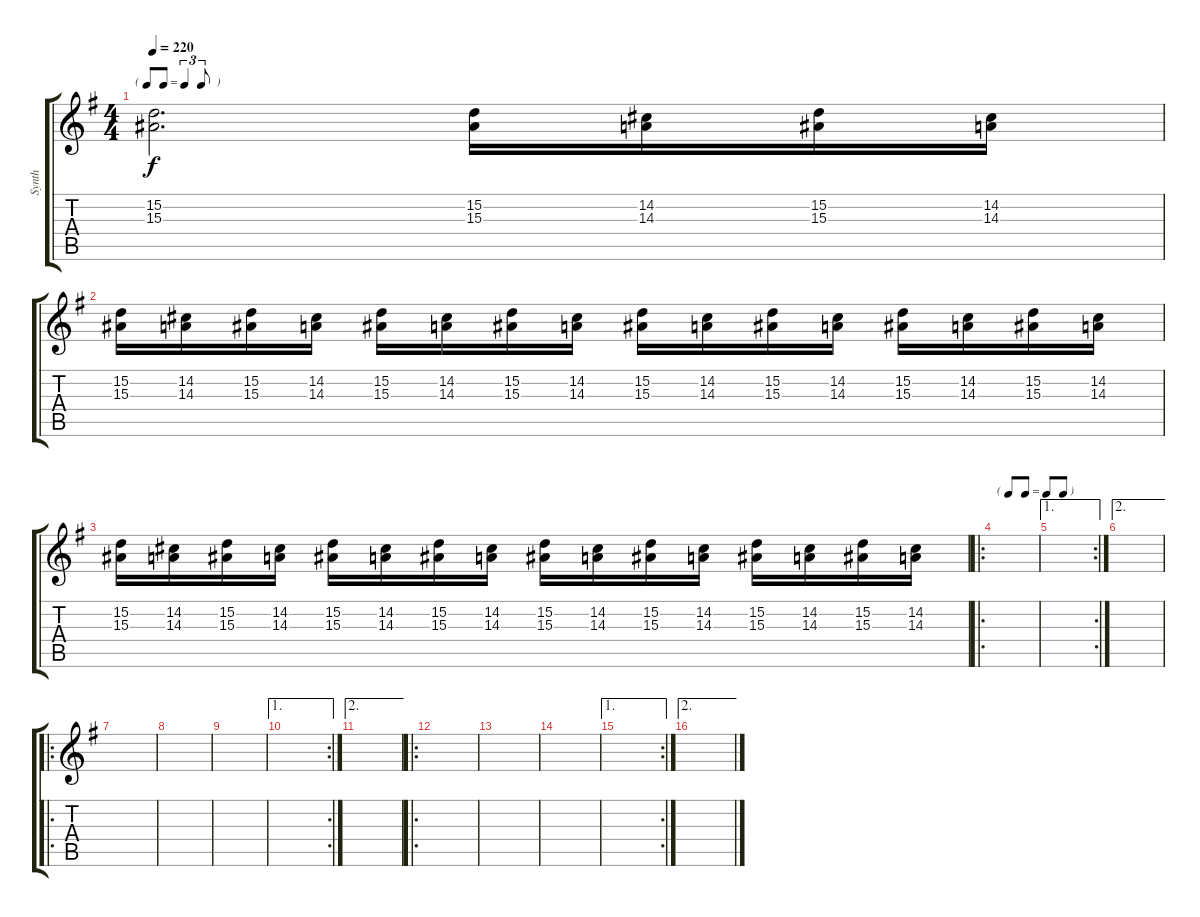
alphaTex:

\track ("Synth" "Synth") {instrument synthbrass2}
\staff {score tabs}
\tuning (E4 B3 G3 D3 A2 E2) {hide}
\ts (4 4)
\tf triplet8th
\tempo 220
\clef g2
\ks g
(15.2 15.3).2{d dy f} (15.2 15.3).16 (14.2 14.3).16 (15.2 15.3).16 (14.2 14.3).16 |
(15.2 15.3).16 (14.2 14.3).16 (15.2 15.3).16 (14.2 14.3).16 (15.2 15.3).16 (14.2 14.3).16 (15.2 15.3).16 (14.2 14.3).16 (15.2 15.3).16 (14.2 14.3).16 (15.2 15.3).16 (14.2 14.3).16 (15.2 15.3).16 (14.2 14.3).16 (15.2 15.3).16 (14.2 14.3).16 |
(15.2 15.3).16 (14.2 14.3).16 (15.2 15.3).16 (14.2 14.3).16 (15.2 15.3).16 (14.2 14.3).16 (15.2 15.3).16 (14.2 14.3).16 (15.2 15.3).16 (14.2 14.3).16 (15.2 15.3).16 (14.2 14.3).16 (15.2 15.3).16 (14.2 14.3).16 (15.2 15.3).16 (14.2 14.3).16 |
\ro
\tf none
|
\ae 1
\rc 2
|
\ae 2
|
\ro
|
|
|
\ae 1
\rc 2
|
\ae 2
|
\ro
|
|
|
\ae 1
\rc 2
|
\ae 2
